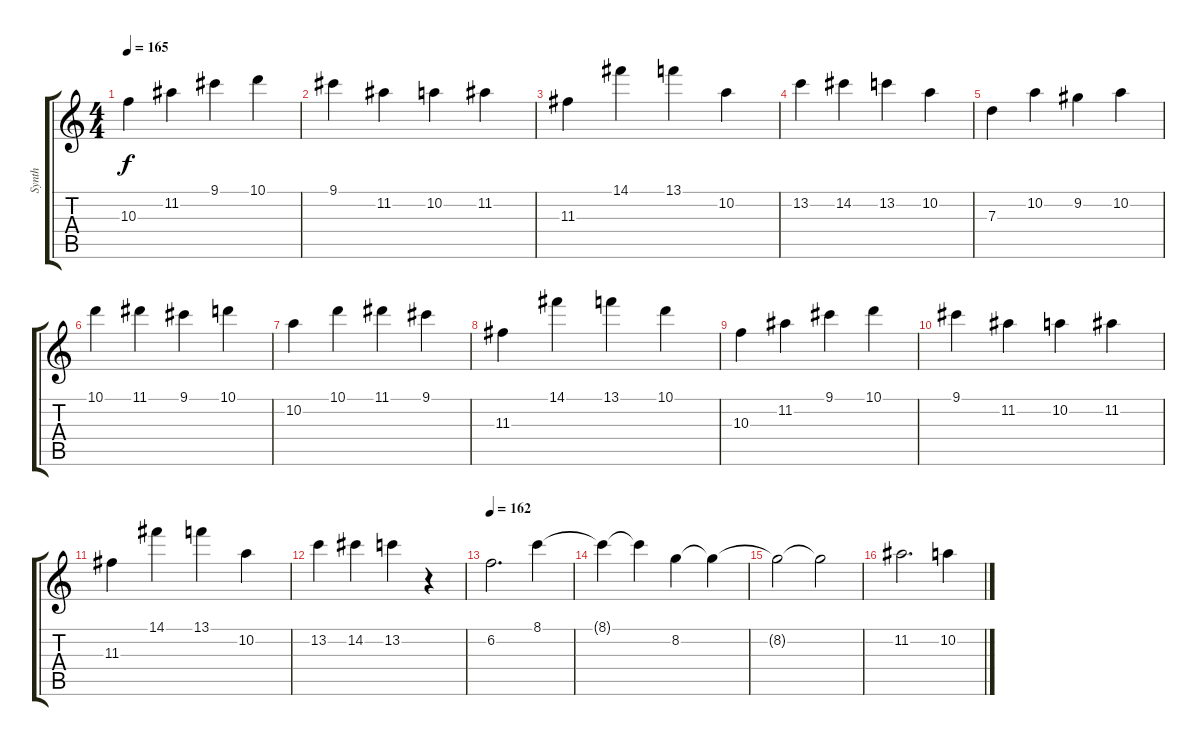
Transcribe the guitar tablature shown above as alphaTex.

\track ("Synth" "Synth") {instrument musicbox}
\staff {score tabs}
\tuning (E5 B4 G4 D4 A3 D3) {hide}
\ts (4 4)
\tempo 165
\clef g2
\ks c
10.3.4{dy f} 11.2.4 9.1.4 10.1.4 |
9.1.4 11.2.4 10.2.4 11.2.4 |
11.3.4 14.1.4 13.1.4 10.2.4 |
13.2.4 14.2.4 13.2.4 10.2.4 |
7.3.4 10.2.4 9.2.4 10.2.4 |
10.1.4 11.1.4 9.1.4 10.1.4 |
10.2.4 10.1.4 11.1.4 9.1.4 |
11.3.4 14.1.4 13.1.4 10.1.4 |
10.3.4 11.2.4 9.1.4 10.1.4 |
9.1.4 11.2.4 10.2.4 11.2.4 |
11.3.4 14.1.4 13.1.4 10.2.4 |
13.2.4 14.2.4 13.2.4 r.4 |
\tempo 162
6.2.2{d} 8.1.4 |
8.1{t}.4 8.1{t}.4 8.2.4 8.2{t}.4 |
8.2{t}.2 8.2{t}.2 |
11.2.2{d} 10.2.4
